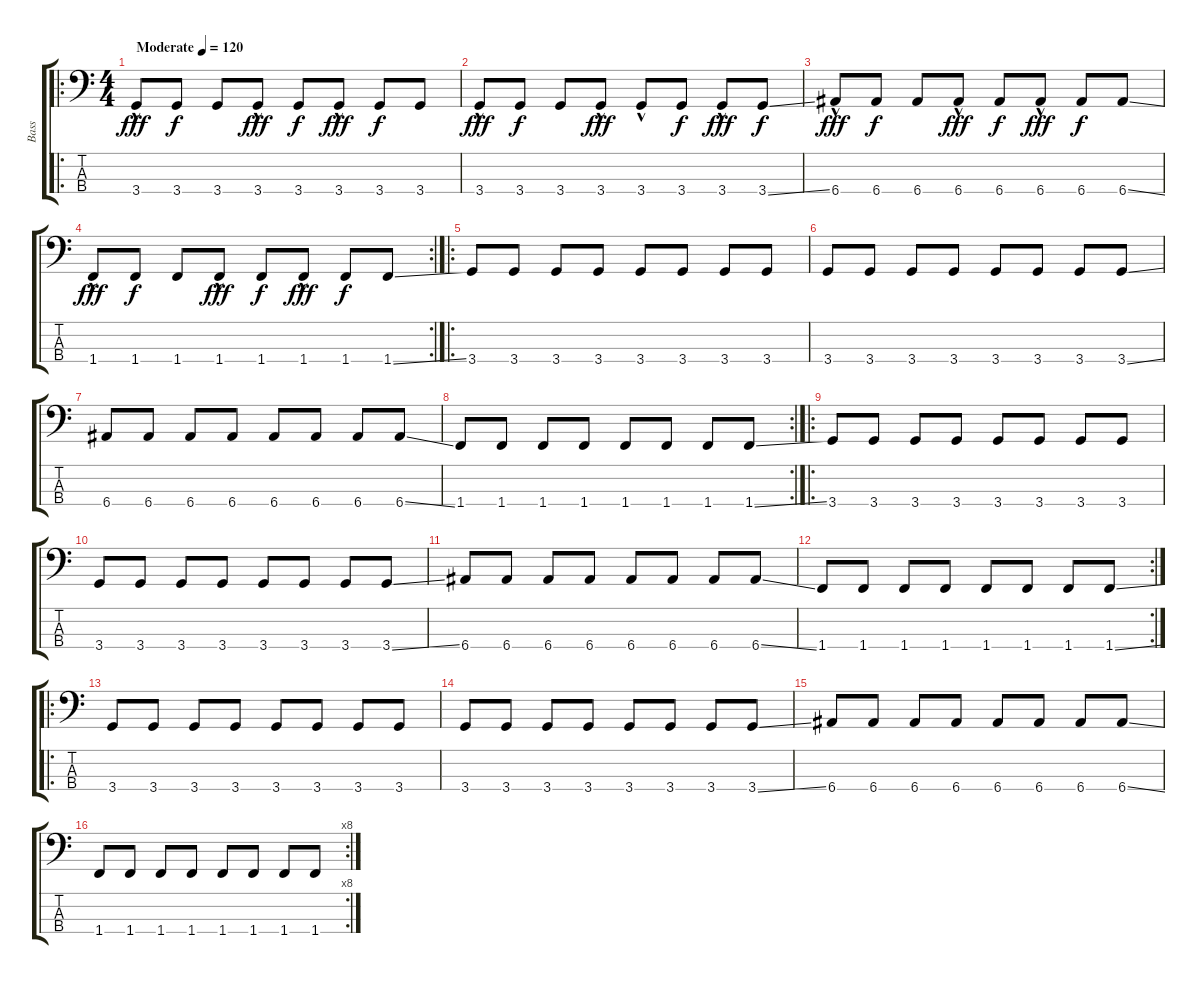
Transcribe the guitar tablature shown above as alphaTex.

\track ("Bass" "Bass") {instrument electricbasspick}
\staff {score tabs}
\tuning (G2 D2 A1 E1) {hide}
\ro
\ts (4 4)
\tempo (120 "Moderate")
\clef f4
\ks c
3.4{hac}.8{dy fff instrument electricbasspick} 3.4.8{dy f} 3.4.8 3.4{hac}.8{dy fff} 3.4.8{dy f} 3.4{hac}.8{dy fff} 3.4.8{dy f} 3.4.8 |
3.4{hac}.8{dy fff} 3.4.8{dy f} 3.4.8 3.4{hac}.8{dy fff} 3.4{hac}.8 3.4.8{dy f} 3.4{hac}.8{dy fff} 3.4{ss}.8{dy f} |
6.4{hac}.8{dy fff} 6.4.8{dy f} 6.4.8 6.4{hac}.8{dy fff} 6.4.8{dy f} 6.4{hac}.8{dy fff} 6.4.8{dy f} 6.4{ss}.8 |
\rc 2
1.4{hac}.8{dy fff} 1.4.8{dy f} 1.4.8 1.4{hac}.8{dy fff} 1.4.8{dy f} 1.4{hac}.8{dy fff} 1.4.8{dy f} 1.4{ss}.8 |
\ro
3.4.8 3.4.8 3.4.8 3.4.8 3.4.8 3.4.8 3.4.8 3.4.8 |
3.4.8 3.4.8 3.4.8 3.4.8 3.4.8 3.4.8 3.4.8 3.4{ss}.8 |
6.4.8 6.4.8 6.4.8 6.4.8 6.4.8 6.4.8 6.4.8 6.4{ss}.8 |
\rc 2
1.4.8 1.4.8 1.4.8 1.4.8 1.4.8 1.4.8 1.4.8 1.4{ss}.8 |
\ro
3.4.8 3.4.8 3.4.8 3.4.8 3.4.8 3.4.8 3.4.8 3.4.8 |
3.4.8 3.4.8 3.4.8 3.4.8 3.4.8 3.4.8 3.4.8 3.4{ss}.8 |
6.4.8 6.4.8 6.4.8 6.4.8 6.4.8 6.4.8 6.4.8 6.4{ss}.8 |
\rc 2
1.4.8 1.4.8 1.4.8 1.4.8 1.4.8 1.4.8 1.4.8 1.4{ss}.8 |
\ro
3.4.8 3.4.8 3.4.8 3.4.8 3.4.8 3.4.8 3.4.8 3.4.8 |
3.4.8 3.4.8 3.4.8 3.4.8 3.4.8 3.4.8 3.4.8 3.4{ss}.8 |
6.4.8 6.4.8 6.4.8 6.4.8 6.4.8 6.4.8 6.4.8 6.4{ss}.8 |
\rc 8
1.4.8 1.4.8 1.4.8 1.4.8 1.4.8 1.4.8 1.4.8 1.4{ss}.8
